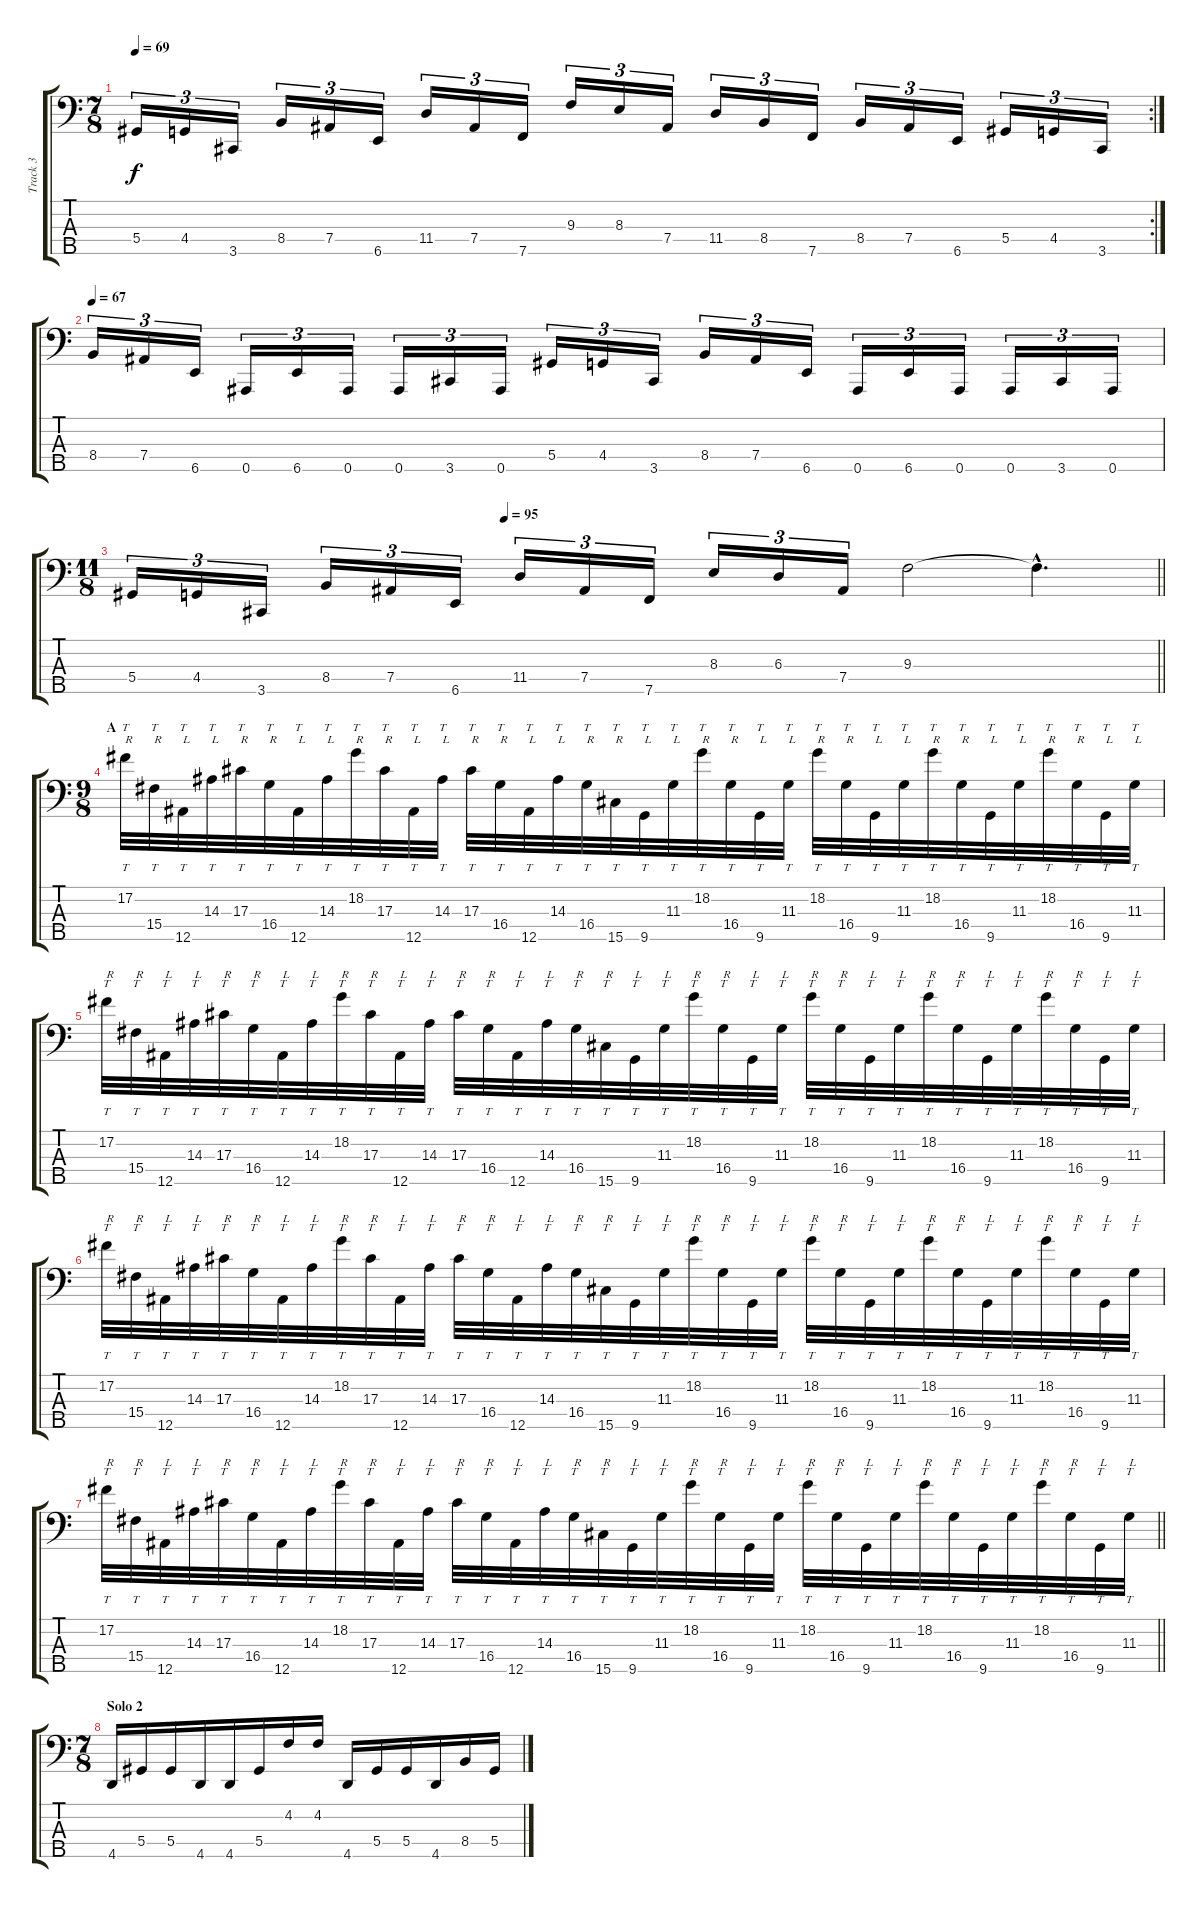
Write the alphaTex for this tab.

\track ("Track 3" "Track 3") {instrument electricbassfinger}
\staff {score tabs}
\tuning (Gb2 Db2 Ab1 Eb1 Bb0) {hide}
\rc 2
\ts (7 8)
\tempo 69
\clef f4
\ks c
5.4.16{tu (3 2) dy f} 4.4.16{tu (3 2)} 3.5.16{tu (3 2)} 8.4.16{tu (3 2)} 7.4.16{tu (3 2)} 6.5.16{tu (3 2)} 11.4.16{tu (3 2)} 7.4.16{tu (3 2)} 7.5.16{tu (3 2)} 9.3.16{tu (3 2)} 8.3.16{tu (3 2)} 7.4.16{tu (3 2)} 11.4.16{tu (3 2)} 8.4.16{tu (3 2)} 7.5.16{tu (3 2)} 8.4.16{tu (3 2)} 7.4.16{tu (3 2)} 6.5.16{tu (3 2)} 5.4.16{tu (3 2)} 4.4.16{tu (3 2)} 3.5.16{tu (3 2)} |
\tempo 67
8.4.16{tu (3 2)} 7.4.16{tu (3 2)} 6.5.16{tu (3 2)} 0.5.16{tu (3 2)} 6.5.16{tu (3 2)} 0.5.16{tu (3 2)} 0.5.16{tu (3 2)} 3.5.16{tu (3 2)} 0.5.16{tu (3 2)} 5.4.16{tu (3 2)} 4.4.16{tu (3 2)} 3.5.16{tu (3 2)} 8.4.16{tu (3 2)} 7.4.16{tu (3 2)} 6.5.16{tu (3 2)} 0.5.16{tu (3 2)} 6.5.16{tu (3 2)} 0.5.16{tu (3 2)} 0.5.16{tu (3 2)} 3.5.16{tu (3 2)} 0.5.16{tu (3 2)} |
\ts (11 8)
\tempo (95 0.36363636363636365)
\barLineRight lightlight
5.4.16{tu (3 2)} 4.4.16{tu (3 2)} 3.5.16{tu (3 2)} 8.4.16{tu (3 2)} 7.4.16{tu (3 2)} 6.5.16{tu (3 2)} 11.4.16{tu (3 2)} 7.4.16{tu (3 2)} 7.5.16{tu (3 2)} 8.3.16{tu (3 2)} 6.3.16{tu (3 2)} 7.4.16{tu (3 2)} 9.3.2 9.3{hac t}.4{d} |
\ts (9 8)
\section ("" "A")
17.2.32{tt txt "R"} 15.4.32{tt txt "R"} 12.5.32{tt txt "L"} 14.3.32{tt txt "L"} 17.3.32{tt txt "R"} 16.4.32{tt txt "R"} 12.5.32{tt txt "L"} 14.3.32{tt txt "L"} 18.2.32{tt txt "R"} 17.3.32{tt txt "R"} 12.5.32{tt txt "L"} 14.3.32{tt txt "L"} 17.3.32{tt txt "R"} 16.4.32{tt txt "R"} 12.5.32{tt txt "L"} 14.3.32{tt txt "L"} 16.4.32{tt txt "R"} 15.5.32{tt txt "R"} 9.5.32{tt txt "L"} 11.3.32{tt txt "L"} 18.2.32{tt txt "R"} 16.4.32{tt txt "R"} 9.5.32{tt txt "L"} 11.3.32{tt txt "L"} 18.2.32{tt txt "R"} 16.4.32{tt txt "R"} 9.5.32{tt txt "L"} 11.3.32{tt txt "L"} 18.2.32{tt txt "R"} 16.4.32{tt txt "R"} 9.5.32{tt txt "L"} 11.3.32{tt txt "L"} 18.2.32{tt txt "R"} 16.4.32{tt txt "R"} 9.5.32{tt txt "L"} 11.3.32{tt txt "L"} |
17.2.32{tt txt "R"} 15.4.32{tt txt "R"} 12.5.32{tt txt "L"} 14.3.32{tt txt "L"} 17.3.32{tt txt "R"} 16.4.32{tt txt "R"} 12.5.32{tt txt "L"} 14.3.32{tt txt "L"} 18.2.32{tt txt "R"} 17.3.32{tt txt "R"} 12.5.32{tt txt "L"} 14.3.32{tt txt "L"} 17.3.32{tt txt "R"} 16.4.32{tt txt "R"} 12.5.32{tt txt "L"} 14.3.32{tt txt "L"} 16.4.32{tt txt "R"} 15.5.32{tt txt "R"} 9.5.32{tt txt "L"} 11.3.32{tt txt "L"} 18.2.32{tt txt "R"} 16.4.32{tt txt "R"} 9.5.32{tt txt "L"} 11.3.32{tt txt "L"} 18.2.32{tt txt "R"} 16.4.32{tt txt "R"} 9.5.32{tt txt "L"} 11.3.32{tt txt "L"} 18.2.32{tt txt "R"} 16.4.32{tt txt "R"} 9.5.32{tt txt "L"} 11.3.32{tt txt "L"} 18.2.32{tt txt "R"} 16.4.32{tt txt "R"} 9.5.32{tt txt "L"} 11.3.32{tt txt "L"} |
17.2.32{tt txt "R"} 15.4.32{tt txt "R"} 12.5.32{tt txt "L"} 14.3.32{tt txt "L"} 17.3.32{tt txt "R"} 16.4.32{tt txt "R"} 12.5.32{tt txt "L"} 14.3.32{tt txt "L"} 18.2.32{tt txt "R"} 17.3.32{tt txt "R"} 12.5.32{tt txt "L"} 14.3.32{tt txt "L"} 17.3.32{tt txt "R"} 16.4.32{tt txt "R"} 12.5.32{tt txt "L"} 14.3.32{tt txt "L"} 16.4.32{tt txt "R"} 15.5.32{tt txt "R"} 9.5.32{tt txt "L"} 11.3.32{tt txt "L"} 18.2.32{tt txt "R"} 16.4.32{tt txt "R"} 9.5.32{tt txt "L"} 11.3.32{tt txt "L"} 18.2.32{tt txt "R"} 16.4.32{tt txt "R"} 9.5.32{tt txt "L"} 11.3.32{tt txt "L"} 18.2.32{tt txt "R"} 16.4.32{tt txt "R"} 9.5.32{tt txt "L"} 11.3.32{tt txt "L"} 18.2.32{tt txt "R"} 16.4.32{tt txt "R"} 9.5.32{tt txt "L"} 11.3.32{tt txt "L"} |
\barLineRight lightlight
17.2.32{tt txt "R"} 15.4.32{tt txt "R"} 12.5.32{tt txt "L"} 14.3.32{tt txt "L"} 17.3.32{tt txt "R"} 16.4.32{tt txt "R"} 12.5.32{tt txt "L"} 14.3.32{tt txt "L"} 18.2.32{tt txt "R"} 17.3.32{tt txt "R"} 12.5.32{tt txt "L"} 14.3.32{tt txt "L"} 17.3.32{tt txt "R"} 16.4.32{tt txt "R"} 12.5.32{tt txt "L"} 14.3.32{tt txt "L"} 16.4.32{tt txt "R"} 15.5.32{tt txt "R"} 9.5.32{tt txt "L"} 11.3.32{tt txt "L"} 18.2.32{tt txt "R"} 16.4.32{tt txt "R"} 9.5.32{tt txt "L"} 11.3.32{tt txt "L"} 18.2.32{tt txt "R"} 16.4.32{tt txt "R"} 9.5.32{tt txt "L"} 11.3.32{tt txt "L"} 18.2.32{tt txt "R"} 16.4.32{tt txt "R"} 9.5.32{tt txt "L"} 11.3.32{tt txt "L"} 18.2.32{tt txt "R"} 16.4.32{tt txt "R"} 9.5.32{tt txt "L"} 11.3.32{tt txt "L"} |
\ts (7 8)
\section ("" "Solo 2")
4.5.16 5.4.16 5.4.16 4.5.16 4.5.16 5.4.16 4.2.16 4.2.16 4.5.16 5.4.16 5.4.16 4.5.16 8.4.16 5.4.16
